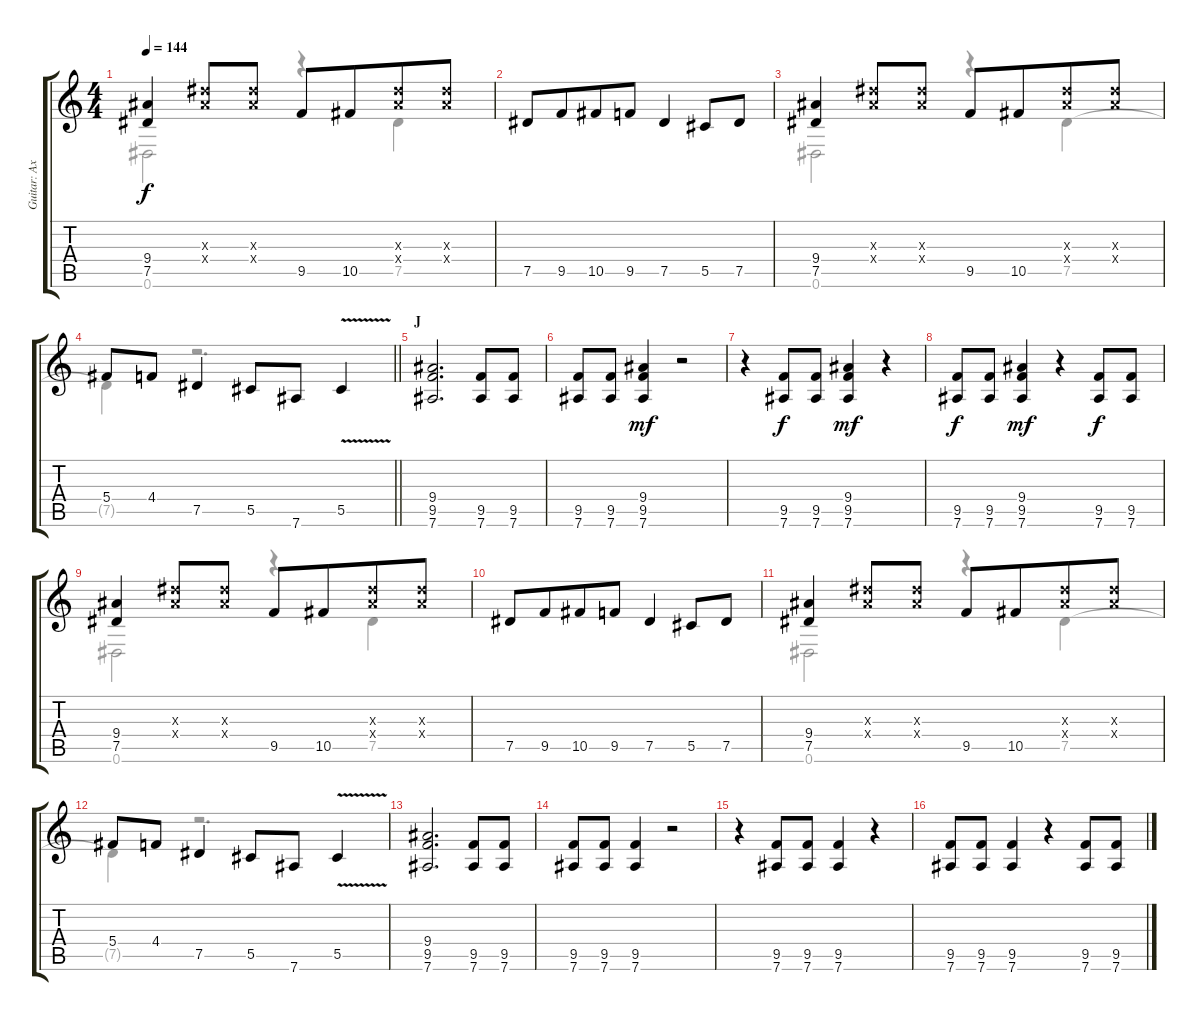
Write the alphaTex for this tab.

\track ("Guitar: Axel" "Guitar: Ax") {instrument acousticguitarsteel}
\staff {score tabs}
\tuning (Eb4 Bb3 Gb3 Db3 Ab2 Eb2) {hide}
\voice
\ts (4 4)
\tempo 144
\clef g2
\ks c
(9.4 7.5).4{dy f} (9.3{x} 9.4{x}).8 (9.3{x} 9.4{x}).8 9.5.8 10.5.8{beam merge} (9.3{x} 9.4{x}).8 (9.3{x} 9.4{x}).8 |
7.5.8 9.5.8{beam merge} 10.5.8 9.5.8 7.5.4 5.5.8{beam merge} 7.5.8 |
(9.4 7.5).4 (9.3{x} 9.4{x}).8 (9.3{x} 9.4{x}).8 9.5.8 10.5.8{beam merge} (9.3{x} 9.4{x}).8 (9.3{x} 9.4{x}).8 |
\barLineRight lightlight
5.4.8 4.4.8{beam merge} 7.5.4 5.5.8 7.6.8 5.5{v}.4 |
\section ("" "J")
(9.4 9.5 7.6).2{d} (9.5 7.6).8 (9.5 7.6).8 |
(9.5 7.6).8 (9.5 7.6).8 (9.4 9.5 7.6).4{dy mf} r.2 |
r.4 (9.5 7.6).8{dy f} (9.5 7.6).8 (9.4 9.5 7.6).4{dy mf} r.4 |
(9.5 7.6).8{dy f} (9.5 7.6).8 (9.4 9.5 7.6).4{dy mf} r.4 (9.5 7.6).8{dy f} (9.5 7.6).8 |
(9.4 7.5).4 (9.3{x} 9.4{x}).8 (9.3{x} 9.4{x}).8 9.5.8 10.5.8{beam merge} (9.3{x} 9.4{x}).8 (9.3{x} 9.4{x}).8 |
7.5.8 9.5.8{beam merge} 10.5.8 9.5.8 7.5.4 5.5.8{beam merge} 7.5.8 |
(9.4 7.5).4 (9.3{x} 9.4{x}).8 (9.3{x} 9.4{x}).8 9.5.8 10.5.8{beam merge} (9.3{x} 9.4{x}).8 (9.3{x} 9.4{x}).8 |
5.4.8 4.4.8{beam merge} 7.5.4 5.5.8 7.6.8 5.5{v}.4 |
(9.4 9.5 7.6).2{d} (9.5 7.6).8 (9.5 7.6).8 |
(9.5 7.6).8 (9.5 7.6).8 (9.5 7.6).4 r.2 |
r.4 (9.5 7.6).8 (9.5 7.6).8 (9.5 7.6).4 r.4 |
(9.5 7.6).8 (9.5 7.6).8 (9.5 7.6).4 r.4 (9.5 7.6).8 (9.5 7.6).8
\voice
\clef g2
\ottava regular
\simile none
\ks c
0.6.2{dy f} r.4 7.5.4 |
|
0.6.2 r.4 7.5.4 |
\barLineRight lightlight
7.5{t}.4 r.2{d} |
|
|
|
|
0.6.2 r.4 7.5.4 |
|
0.6.2 r.4 7.5.4 |
7.5{t}.4 r.2{d} |
|
|
|
